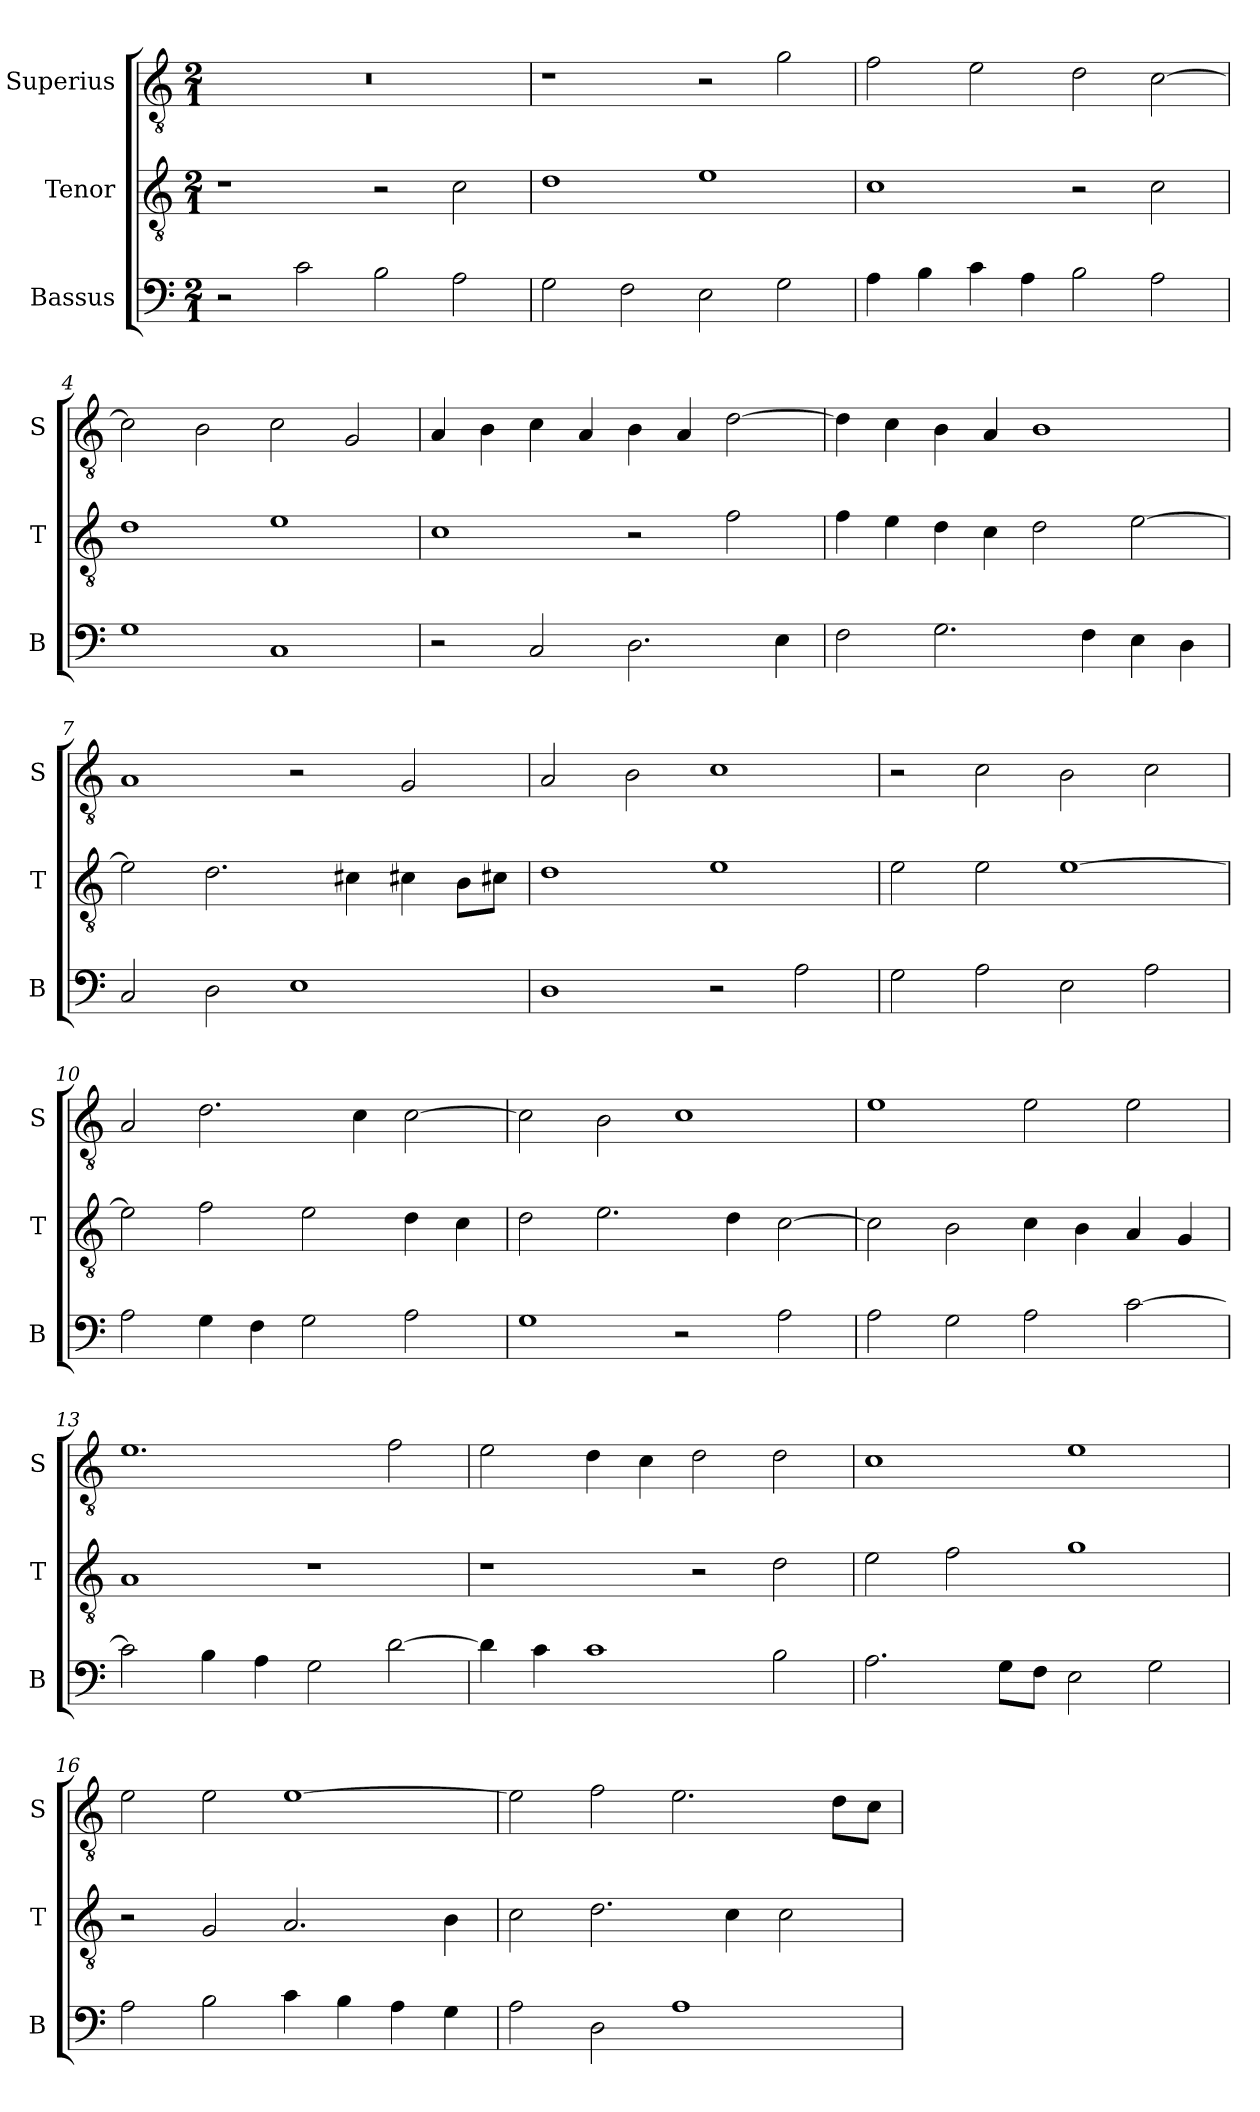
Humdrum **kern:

**kern	**kern	**kern
*part3	*part2	*part1
*staff3	*staff2	*staff1
*I"Bassus	*I"Tenor	*I"Superius
*I'B	*I'T	*I'S
*clefF4	*clefGv2	*clefGv2
*k[]	*k[]	*k[]
*C:	*C:	*C:
*M2/1	*M2/1	*M2/1
=1	=1	=1
2r	1r	0r
2c	.	.
2B	2r	.
2A	2c	.
=2	=2	=2
2G	1d	1r
2F	.	.
2E	1e	2r
2G	.	2g
=3	=3	=3
4A	1c	2f
4B	.	.
4c	.	2e
4A	.	.
2B	2r	2d
2A	2c	[2c
=4	=4	=4
1G	1d	2c]
.	.	2B
1C	1e	2c
.	.	2G
=5	=5	=5
2r	1c	4A
.	.	4B
2C	.	4c
.	.	4A
2.D	2r	4B
.	.	4A
.	2f	[2d
4E	.	.
=6	=6	=6
2F	4f	4d]
.	4e	4c
2.G	4d	4B
.	4c	4A
.	2d	1B
4F	.	.
4E	[2e	.
4D	.	.
=7	=7	=7
2C	2e]	1A
2D	2.d	.
1E	.	2r
.	4c#X	.
.	4c#X	2G
.	8BL	.
.	8c#XJ	.
=8	=8	=8
1D	1d	2A
.	.	2B
2r	1e	1c
2A	.	.
=9	=9	=9
2G	2e	2r
2A	2e	2c
2E	[1e	2B
2A	.	2c
=10	=10	=10
2A	2e]	2A
4G	2f	2.d
4F	.	.
2G	2e	.
.	.	4c
2A	4d	[2c
.	4c	.
=11	=11	=11
1G	2d	2c]
.	2.e	2B
2r	.	1c
.	4d	.
2A	[2c	.
=12	=12	=12
2A	2c]	1e
2G	2B	.
2A	4c	2e
.	4B	.
[2c	4A	2e
.	4G	.
=13	=13	=13
2c]	1A	1.e
4B	.	.
4A	.	.
2G	1r	.
[2d	.	2f
=14	=14	=14
4d]	1r	2e
4c	.	.
1c	.	4d
.	.	4c
.	2r	2d
2B	2d	2d
=15	=15	=15
2.A	2e	1c
.	2f	.
8GL	.	.
8FJ	.	.
2E	1g	1e
2G	.	.
=16	=16	=16
2A	2r	2e
2B	2G	2e
4c	2.A	[1e
4B	.	.
4A	.	.
4G	4B	.
=17	=17	=17
2A	2c	2e]
2D	2.d	2f
1A	.	2.e
.	4c	.
.	2c	.
.	.	8dL
.	.	8cJ
=	=	=
*-	*-	*-
